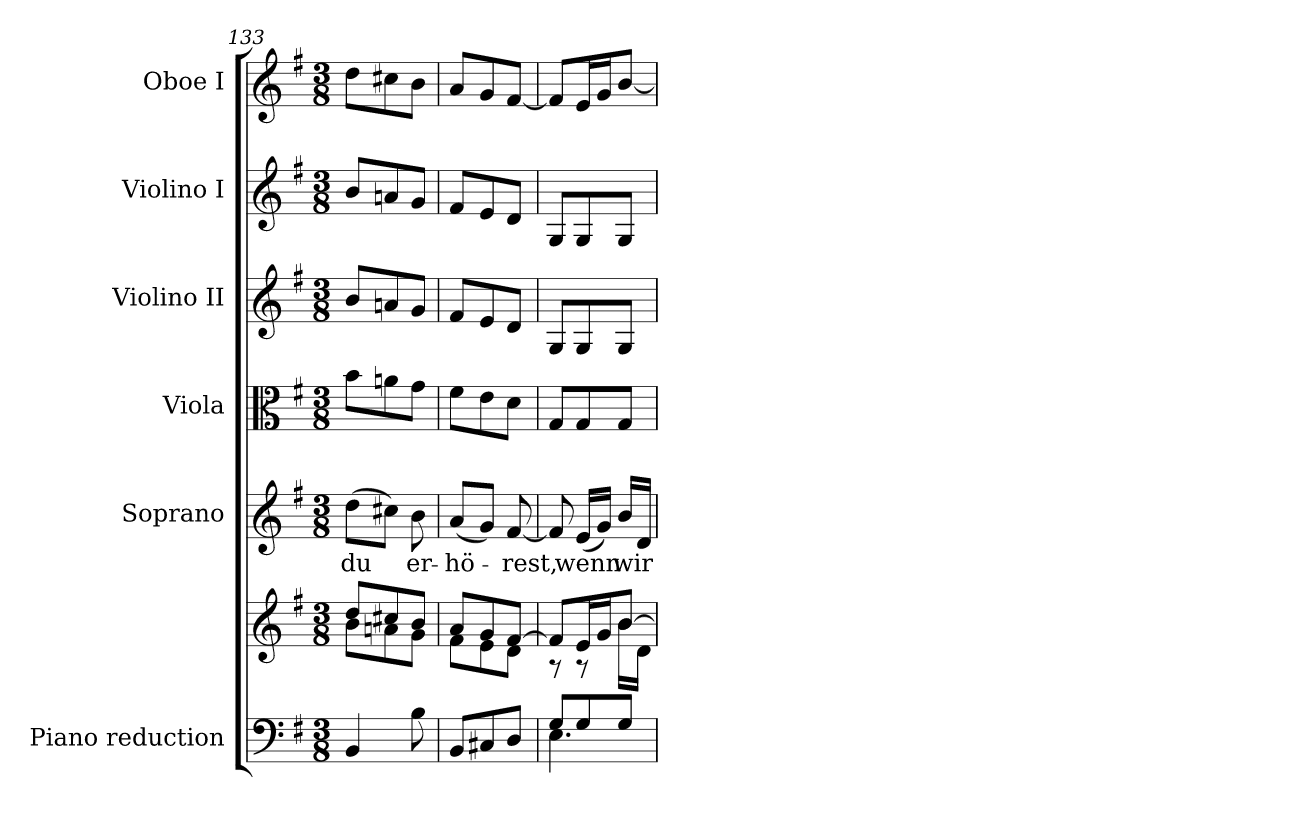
**kern	**kern	**kern	**text	**kern	**kern	**kern	**kern
*part6	*part6	*part5	*part5	*part4	*part3	*part2	*part1
*staff7	*staff6	*staff5	*staff5	*staff4	*staff3	*staff2	*staff1
*I"Piano reduction	*	*I"Soprano	*	*I"Viola	*I"Violino II	*I"Violino I	*I"Oboe I
*I'Pno	*	*	*	*I'Vla	*I'Vln	*I'Vln	*I'Ob
!!LO:PB:g=z
*clefF4	*clefG2	*clefG2	*	*clefC3	*clefG2	*clefG2	*clefG2
*k[f#]	*k[f#]	*k[f#]	*	*k[f#]	*k[f#]	*k[f#]	*k[f#]
*M3/8	*M3/8	*M3/8	*	*M3/8	*M3/8	*M3/8	*M3/8
=133	=133	=133	=133	=133	=133	=133	=133
*	*^	*	*	*	*	*	*
!	!	!	!	!LO:LY:b	!	!	!	!
4BB/	8dd/L	8b\L	(8dd\L	du	8b\L	8b/L	8b/L	8dd\L
.	8cc#X/	8an\	8cc#X\J)	.	8an\	8an/	8an/	8cc#X\
!	!	!	!	!LO:LY:b	!	!	!	!
8B\	8b/J	8g\J	8b\	er-	8g\J	8g/J	8g/J	8b\J
=134	=134	=134	=134	=134	=134	=134	=134	=134
!	!	!	!	!LO:LY:b	!	!	!	!
8BB/L	8a/L	8f#\L	(8a/L	-hö-	8f#\L	8f#/L	8f#/L	8a/L
8C#X/	8g/	8e\	8g/J)	.	8e\	8e/	8e/	8g/
!	!	!	!	!LO:LY:b	!	!	!	!
8D/J	[8f#/J	8d\J	[8f#/	-rest,	8d\J	8d/J	8d/J	[8f#/J
=135	=135	=135	=135	=135	=135	=135	=135	=135
*^	*	*	*	*	*	*	*	*
8G/L	4.E\	8f#/L]	8r	8f#/]	.	8G/L	8G/L	8G/L	8f#/L]
!	!	!	!	!	!LO:LY:b	!	!	!	!
8G/	.	16e/L	8r	(16e/LL	wenn	8G/	8G/	8G/	16e/L
.	.	16g/J	.	16g/JJ)	.	.	.	.	16g/J
!	!	!	!	!	!LO:LY:b	!	!	!	!
8G/J	.	[8b/J	16b\LL	16b/LL	wir	8G/J	8G/J	8G/J	[8b/J
.	.	.	16d\JJ	16d/JJ	.	.	.	.	.
*v	*v	*	*	*	*	*	*	*	*
*	*v	*v	*	*	*	*	*	*
=	=	=	=	=	=	=	=
*-	*-	*-	*-	*-	*-	*-	*-
